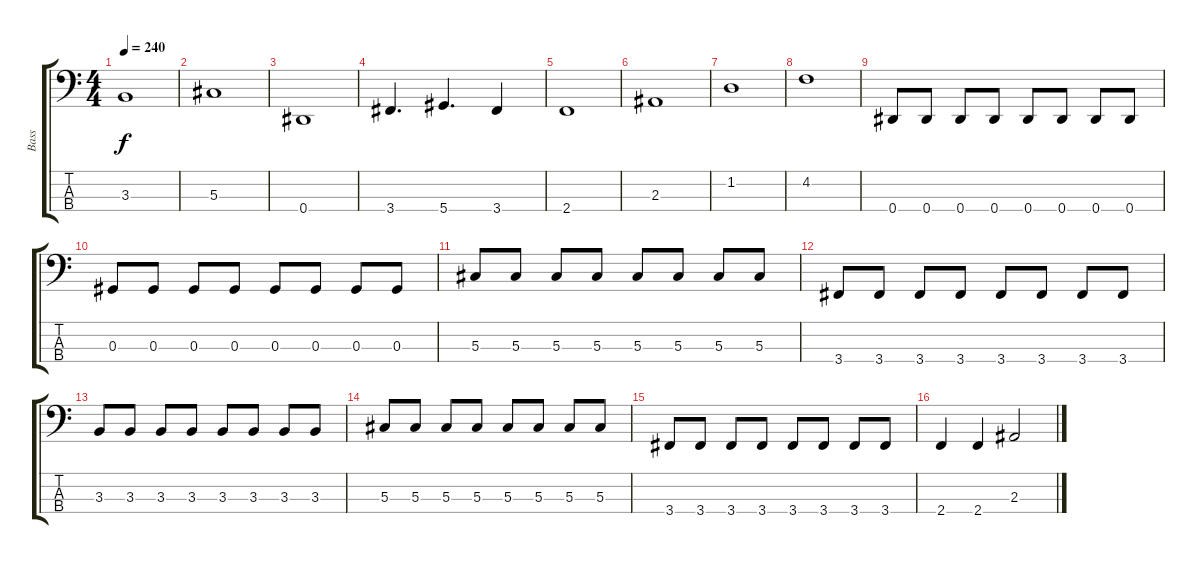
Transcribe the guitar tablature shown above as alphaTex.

\track ("Bass" "Bass") {instrument electricbassfinger}
\staff {score tabs}
\tuning (Gb2 Db2 Ab1 Eb1) {hide}
\ts (4 4)
\tempo 240
\clef f4
\ks c
3.3.1{dy f} |
5.3.1 |
0.4.1 |
3.4.4{d} 5.4.4{d} 3.4.4 |
2.4.1 |
2.3.1 |
1.2.1 |
4.2.1 |
0.4.8 0.4.8 0.4.8 0.4.8 0.4.8 0.4.8 0.4.8 0.4.8 |
0.3.8 0.3.8 0.3.8 0.3.8 0.3.8 0.3.8 0.3.8 0.3.8 |
5.3.8 5.3.8 5.3.8 5.3.8 5.3.8 5.3.8 5.3.8 5.3.8 |
3.4.8 3.4.8 3.4.8 3.4.8 3.4.8 3.4.8 3.4.8 3.4.8 |
3.3.8 3.3.8 3.3.8 3.3.8 3.3.8 3.3.8 3.3.8 3.3.8 |
5.3.8 5.3.8 5.3.8 5.3.8 5.3.8 5.3.8 5.3.8 5.3.8 |
3.4.8 3.4.8 3.4.8 3.4.8 3.4.8 3.4.8 3.4.8 3.4.8 |
2.4.4 2.4.4 2.3.2
